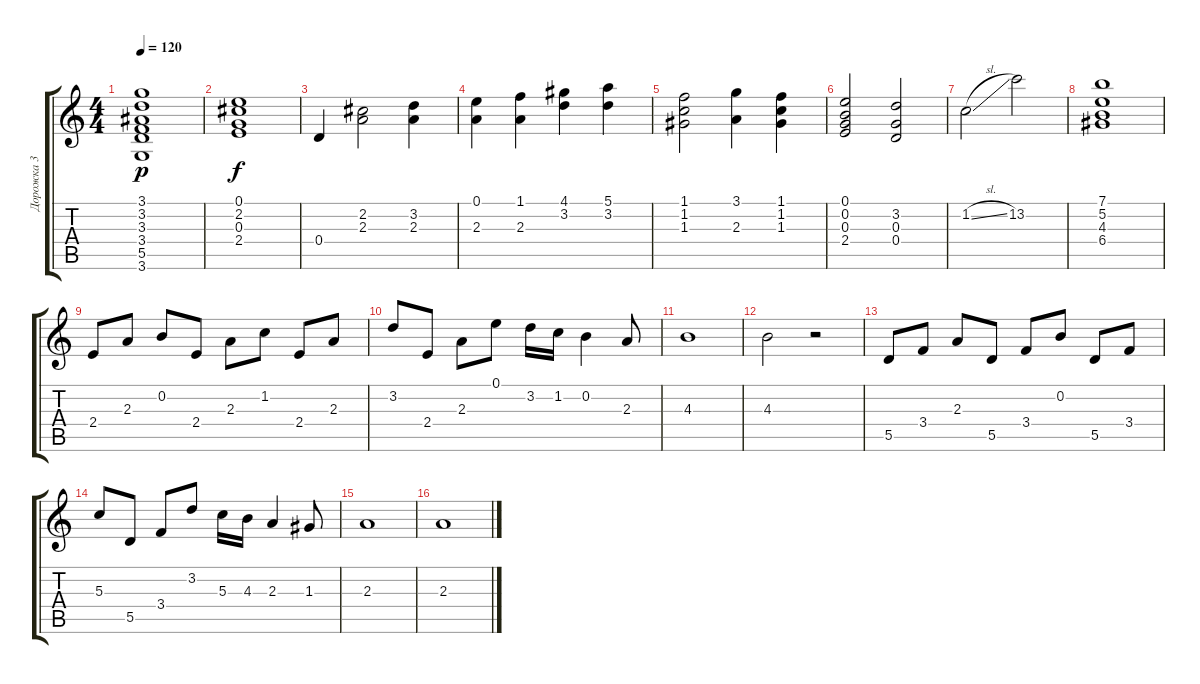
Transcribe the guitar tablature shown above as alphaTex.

\track ("Дорожка 3" "Дорожка 3") {instrument acousticguitarsteel}
\staff {score tabs}
\tuning (E4 B3 G3 D3 A2 E2) {hide}
\ts (4 4)
\tempo 120
\clef g2
\ks c
(3.1 3.2 3.3 3.4 5.5 3.6).1{dy p} |
(0.1 2.2 0.3 2.4).1{dy f} |
0.4.4 (2.2 2.3).2 (3.2 2.3).4 |
(0.1 2.3).4 (1.1 2.3).4 (4.1 3.2).4 (5.1 3.2).4 |
(1.1 1.2 1.3).2 (3.1 2.3).4 (1.1 1.2 1.3).4 |
(0.1 0.2 0.3 2.4).2 (3.2 0.3 0.4).2 |
1.2{sl}.2 13.2.2 |
(7.1 5.2 4.3 6.4).1 |
2.4.8 2.3.8 0.2.8 2.4.8 2.3.8 1.2.8 2.4.8 2.3.8 |
3.2.8 2.4.8 2.3.8 0.1.8 3.2.16 1.2.16 0.2.4 2.3.8 |
4.3.1 |
4.3.2 r.2 |
5.5.8 3.4.8 2.3.8 5.5.8 3.4.8 0.2.8 5.5.8 3.4.8 |
5.3.8 5.5.8 3.4.8 3.2.8 5.3.16 4.3.16 2.3.4 1.3.8 |
2.3.1 |
2.3.1
